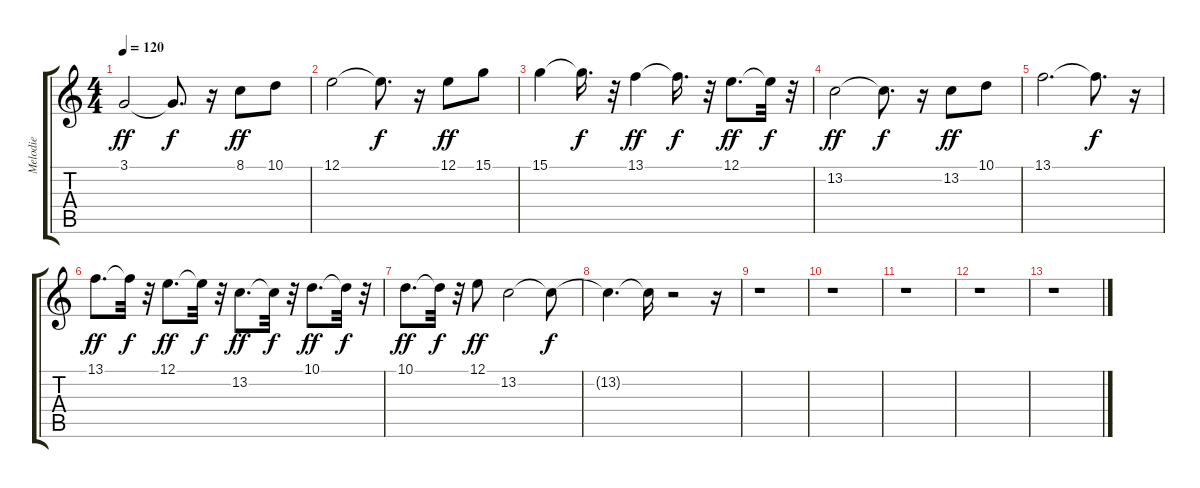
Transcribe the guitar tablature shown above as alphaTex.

\track ("Melodie" "Melodie") {instrument shakuhachi}
\staff {score tabs}
\tuning (E4 B3 G3 D3 A2 E2) {hide}
\ts (4 4)
\tempo 120
\clef g2
\ks c
3.1.2{dy ff} 3.1{t}.8{d dy f} r.16 8.1.8{dy ff} 10.1.8 |
12.1.2 12.1{t}.8{d dy f} r.16 12.1.8{dy ff} 15.1.8 |
15.1.4 15.1{t}.16{d dy f} r.32 13.1.4{dy ff} 13.1{t}.16{d dy f} r.32 12.1.8{d dy ff} 12.1{t}.32{dy f} r.32 |
13.2.2{dy ff} 13.2{t}.8{d dy f} r.16 13.2.8{dy ff} 10.1.8 |
13.1.2{d} 13.1{t}.8{d dy f} r.16 |
13.1.8{d dy ff} 13.1{t}.32{dy f} r.32 12.1.8{d dy ff} 12.1{t}.32{dy f} r.32 13.2.8{d dy ff} 13.2{t}.32{dy f} r.32 10.1.8{d dy ff} 10.1{t}.32{dy f} r.32 |
10.1.8{d dy ff} 10.1{t}.32{dy f} r.32 12.1.8{dy ff} 13.2.2 13.2{t}.8{dy f} |
13.2{t}.4{d} 13.2{t}.16 r.2 r.16 |
r.1 |
r.1 |
r.1 |
r.1 |
r.1
